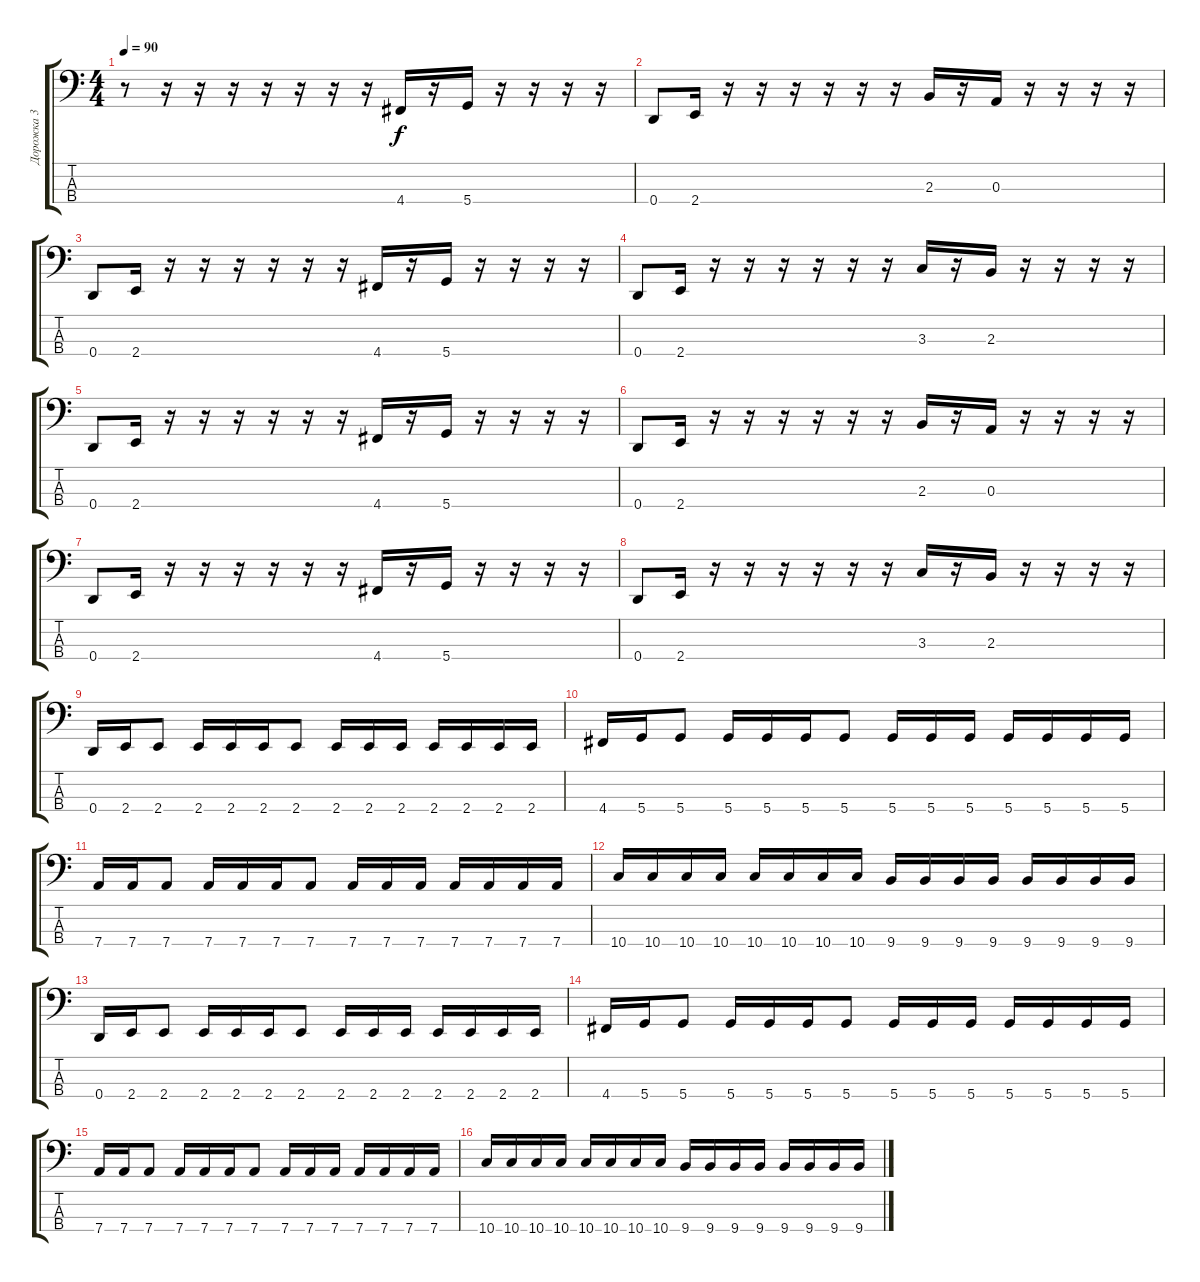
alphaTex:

\track ("Дорожка 3" "Дорожка 3") {instrument electricbassfinger}
\staff {score tabs}
\tuning (G2 D2 A1 D1) {hide}
\ts (4 4)
\tempo 90
\clef f4
\ks c
r.8{dy f} r.16 r.16 r.16 r.16 r.16 r.16 r.16 4.4.16 r.16 5.4.16 r.16 r.16 r.16 r.16 |
0.4.8 2.4.16 r.16 r.16 r.16 r.16 r.16 r.16 2.3.16 r.16 0.3.16 r.16 r.16 r.16 r.16 |
0.4.8 2.4.16 r.16 r.16 r.16 r.16 r.16 r.16 4.4.16 r.16 5.4.16 r.16 r.16 r.16 r.16 |
0.4.8 2.4.16 r.16 r.16 r.16 r.16 r.16 r.16 3.3.16 r.16 2.3.16 r.16 r.16 r.16 r.16 |
0.4.8 2.4.16 r.16 r.16 r.16 r.16 r.16 r.16 4.4.16 r.16 5.4.16 r.16 r.16 r.16 r.16 |
0.4.8 2.4.16 r.16 r.16 r.16 r.16 r.16 r.16 2.3.16 r.16 0.3.16 r.16 r.16 r.16 r.16 |
0.4.8 2.4.16 r.16 r.16 r.16 r.16 r.16 r.16 4.4.16 r.16 5.4.16 r.16 r.16 r.16 r.16 |
0.4.8 2.4.16 r.16 r.16 r.16 r.16 r.16 r.16 3.3.16 r.16 2.3.16 r.16 r.16 r.16 r.16 |
0.4.16 2.4.16 2.4.8 2.4.16 2.4.16 2.4.16 2.4.8 2.4.16 2.4.16 2.4.16 2.4.16 2.4.16 2.4.16 2.4.16 |
4.4.16 5.4.16 5.4.8 5.4.16 5.4.16 5.4.16 5.4.8 5.4.16 5.4.16 5.4.16 5.4.16 5.4.16 5.4.16 5.4.16 |
7.4.16 7.4.16 7.4.8 7.4.16 7.4.16 7.4.16 7.4.8 7.4.16 7.4.16 7.4.16 7.4.16 7.4.16 7.4.16 7.4.16 |
10.4.16 10.4.16 10.4.16 10.4.16 10.4.16 10.4.16 10.4.16 10.4.16 9.4.16 9.4.16 9.4.16 9.4.16 9.4.16 9.4.16 9.4.16 9.4.16 |
0.4.16 2.4.16 2.4.8 2.4.16 2.4.16 2.4.16 2.4.8 2.4.16 2.4.16 2.4.16 2.4.16 2.4.16 2.4.16 2.4.16 |
4.4.16 5.4.16 5.4.8 5.4.16 5.4.16 5.4.16 5.4.8 5.4.16 5.4.16 5.4.16 5.4.16 5.4.16 5.4.16 5.4.16 |
7.4.16 7.4.16 7.4.8 7.4.16 7.4.16 7.4.16 7.4.8 7.4.16 7.4.16 7.4.16 7.4.16 7.4.16 7.4.16 7.4.16 |
10.4.16 10.4.16 10.4.16 10.4.16 10.4.16 10.4.16 10.4.16 10.4.16 9.4.16 9.4.16 9.4.16 9.4.16 9.4.16 9.4.16 9.4.16 9.4.16
